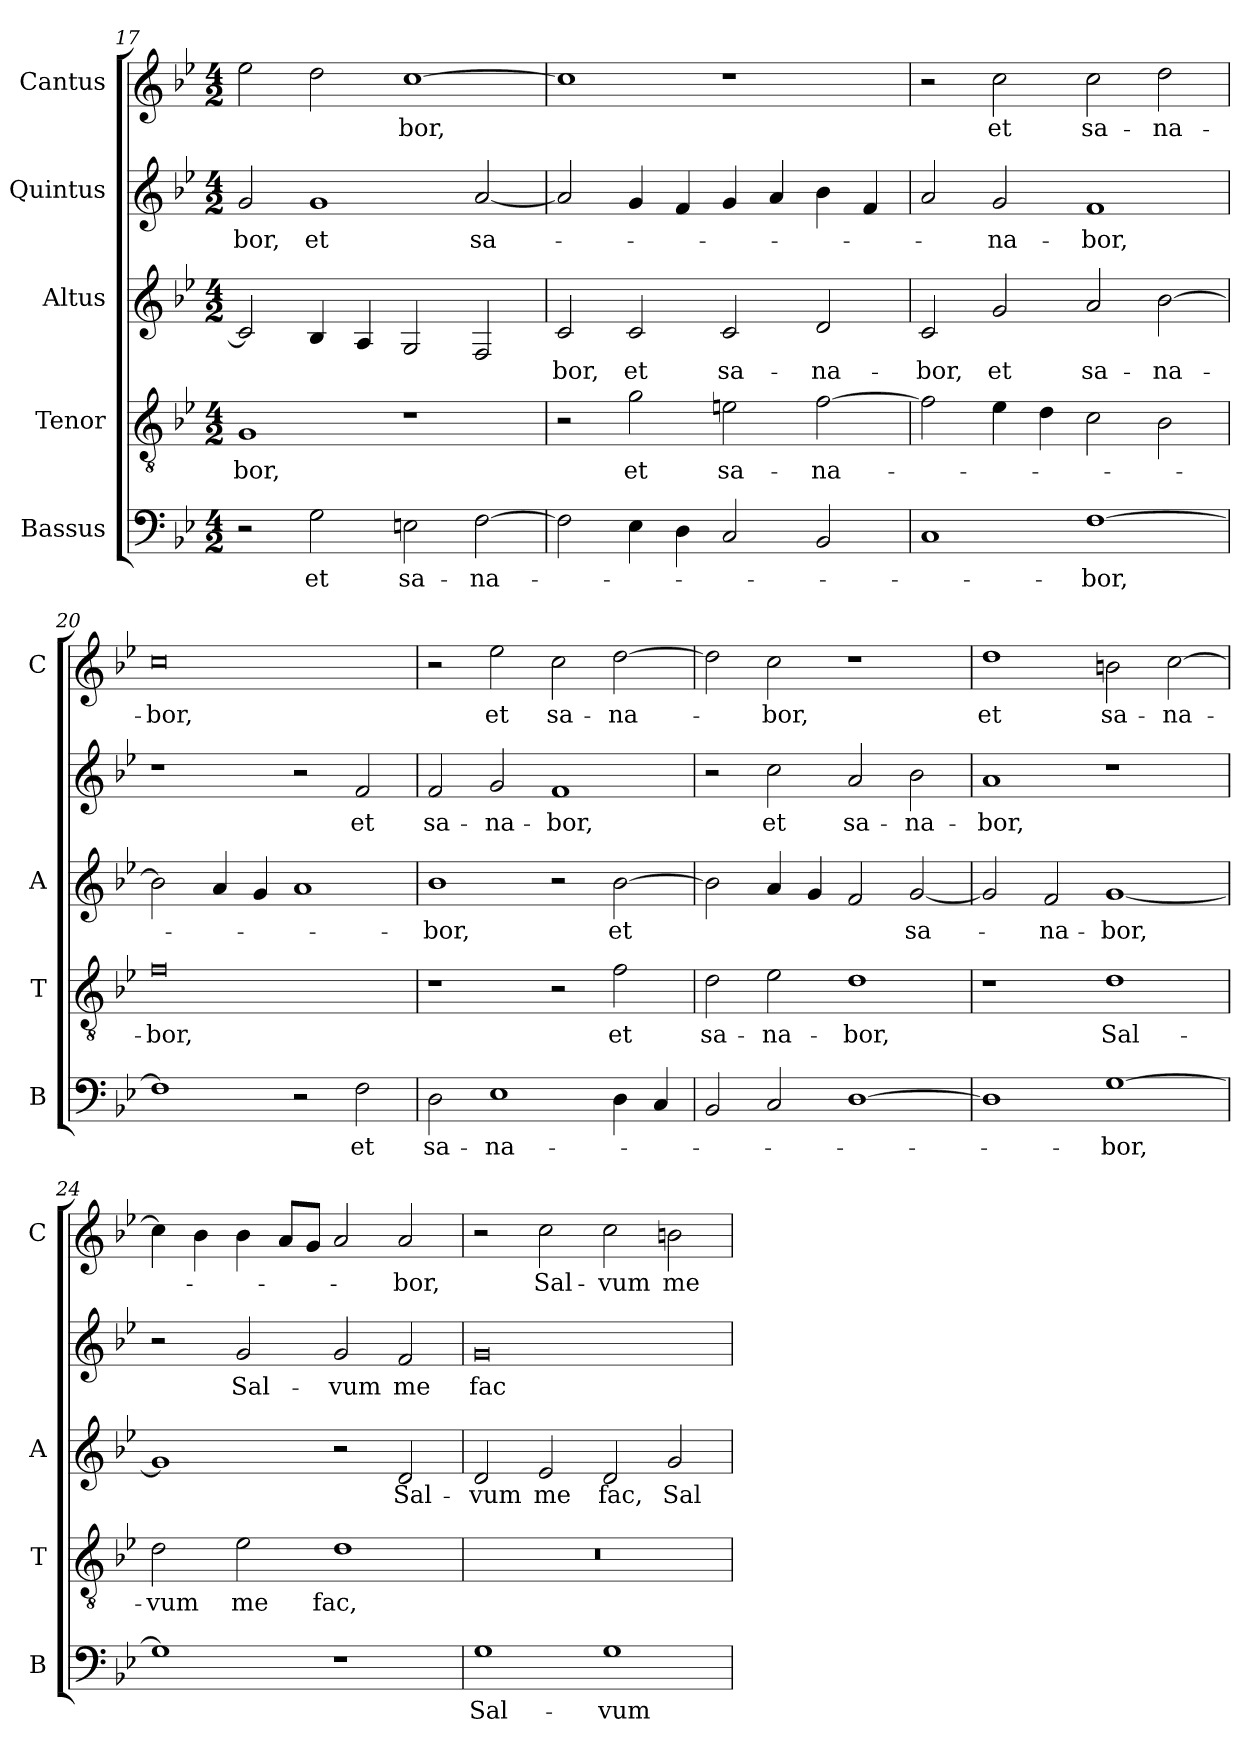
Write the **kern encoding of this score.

**kern	**text	**kern	**text	**kern	**text	**kern	**text	**kern	**text
*part5	*part5	*part4	*part4	*part3	*part3	*part2	*part2	*part1	*part1
*staff5	*staff5	*staff4	*staff4	*staff3	*staff3	*staff2	*staff2	*staff1	*staff1
*I"Bassus	*	*I"Tenor	*	*I"Altus	*	*I"Quintus	*	*I"Cantus	*
*I'B	*	*I'T	*	*I'A	*	*	*	*I'C	*
*clefF4	*	*clefGv2	*	*clefG2	*	*clefG2	*	*clefG2	*
*k[b-e-]	*	*k[b-e-]	*	*k[b-e-]	*	*k[b-e-]	*	*k[b-e-]	*
*B-:	*	*B-:	*	*B-:	*	*B-:	*	*B-:	*
*M4/2	*	*M4/2	*	*M4/2	*	*M4/2	*	*M4/2	*
=17	=17	=17	=17	=17	=17	=17	=17	=17	=17
!	!	!	!LO:LY:b	!	!	!	!LO:LY:b	!	!
2r	.	1G	-bor,	2c/]	.	2g/	-bor,	2ee-\	.
!	!LO:LY:b	!	!	!	!	!	!LO:LY:b	!	!
2G\	et	.	.	4B-/	.	1g	et	2dd\	.
.	.	.	.	4A/	.	.	.	.	.
!	!LO:LY:b	!	!	!	!	!	!	!	!LO:LY:b
2En\	sa-	1r	.	2G/	.	.	.	[1cc	-bor,
!	!LO:LY:b	!	!	!	!	!	!LO:LY:b	!	!
[2F\	-na-	.	.	2F/	.	[2a/	sa-	.	.
=18	=18	=18	=18	=18	=18	=18	=18	=18	=18
!	!	!	!	!	!LO:LY:b	!	!	!	!
2F\]	.	2r	.	2c/	-bor,	2a/]	.	1cc]	.
!	!	!	!LO:LY:b	!	!LO:LY:b	!	!	!	!
4E-\	.	2g\	et	2c/	et	4g/	.	.	.
4D\	.	.	.	.	.	4f/	.	.	.
!	!	!	!LO:LY:b	!	!LO:LY:b	!	!	!	!
2C/	.	2en\	sa-	2c/	sa-	4g/	.	1r	.
.	.	.	.	.	.	4a/	.	.	.
!	!	!	!LO:LY:b	!	!LO:LY:b	!	!	!	!
2BB-/	.	[2f\	-na-	2d/	-na-	4b-\	.	.	.
.	.	.	.	.	.	4f/	.	.	.
=19	=19	=19	=19	=19	=19	=19	=19	=19	=19
!	!	!	!	!	!LO:LY:b	!	!	!	!
1C	.	2f\]	.	2c/	-bor,	2a/	.	2r	.
!	!	!	!	!	!LO:LY:b	!	!LO:LY:b	!	!LO:LY:b
.	.	4e-\	.	2g/	et	2g/	-na-	2cc\	et
.	.	4d\	.	.	.	.	.	.	.
!	!LO:LY:b	!	!	!	!LO:LY:b	!	!LO:LY:b	!	!LO:LY:b
[1F	-bor,	2c\	.	2a/	sa-	1f	-bor,	2cc\	sa-
!	!	!	!	!	!LO:LY:b	!	!	!	!LO:LY:b
.	.	2B-\	.	[2b-\	-na-	.	.	2dd\	-na-
=20	=20	=20	=20	=20	=20	=20	=20	=20	=20
!	!	!	!LO:LY:b	!	!	!	!	!	!LO:LY:b
1F]	.	0f	-bor,	2b-\]	.	1r	.	0cc	-bor,
.	.	.	.	4a/	.	.	.	.	.
.	.	.	.	4g/	.	.	.	.	.
2r	.	.	.	1a	.	2r	.	.	.
!	!LO:LY:b	!	!	!	!	!	!LO:LY:b	!	!
2F\	et	.	.	.	.	2f/	et	.	.
!!LO:LB:g=z
=21	=21	=21	=21	=21	=21	=21	=21	=21	=21
!	!LO:LY:b	!	!	!	!LO:LY:b	!	!LO:LY:b	!	!
2D\	sa-	1r	.	1b-	-bor,	2f/	sa-	2r	.
!	!LO:LY:b	!	!	!	!	!	!LO:LY:b	!	!LO:LY:b
1E-	-na-	.	.	.	.	2g/	-na-	2ee-\	et
!	!	!	!	!	!	!	!LO:LY:b	!	!LO:LY:b
.	.	2r	.	2r	.	1f	-bor,	2cc\	sa-
!	!	!	!LO:LY:b	!	!LO:LY:b	!	!	!	!LO:LY:b
4D\	.	2f\	et	[2b-\	et	.	.	[2dd\	-na-
4C/	.	.	.	.	.	.	.	.	.
=22	=22	=22	=22	=22	=22	=22	=22	=22	=22
!	!	!	!LO:LY:b	!	!	!	!	!	!
2BB-/	.	2d\	sa-	2b-\]	.	2r	.	2dd\]	.
!	!	!	!LO:LY:b	!	!	!	!LO:LY:b	!	!LO:LY:b
2C/	.	2e-\	-na-	4a/	.	2cc\	et	2cc\	-bor,
.	.	.	.	4g/	.	.	.	.	.
!	!	!	!LO:LY:b	!	!	!	!LO:LY:b	!	!
[1D	.	1d	-bor,	2f/	.	2a/	sa-	1r	.
!	!	!	!	!	!LO:LY:b	!	!LO:LY:b	!	!
.	.	.	.	[2g/	sa-	2b-\	-na-	.	.
=23	=23	=23	=23	=23	=23	=23	=23	=23	=23
!	!	!	!	!	!	!	!LO:LY:b	!	!LO:LY:b
1D]	.	1r	.	2g/]	.	1a	-bor,	1dd	et
!	!	!	!	!	!LO:LY:b	!	!	!	!
.	.	.	.	2f/	-na-	.	.	.	.
!	!LO:LY:b	!	!LO:LY:b	!	!LO:LY:b	!	!	!	!LO:LY:b
[1G	-bor,	1d	Sal-	[1g	-bor,	1r	.	2bn\	sa-
!	!	!	!	!	!	!	!	!	!LO:LY:b
.	.	.	.	.	.	.	.	[2cc\	-na-
=24	=24	=24	=24	=24	=24	=24	=24	=24	=24
!	!	!	!LO:LY:b	!	!	!	!	!	!
1G]	.	2d\	-vum	1g]	.	2r	.	4cc\]	.
.	.	.	.	.	.	.	.	4b-\	.
!	!	!	!LO:LY:b	!	!	!	!LO:LY:b	!	!
.	.	2e-\	me	.	.	2g/	Sal-	4b-\	.
.	.	.	.	.	.	.	.	8a/L	.
.	.	.	.	.	.	.	.	8g/J	.
!	!	!	!LO:LY:b	!	!	!	!LO:LY:b	!	!
1r	.	1d	fac,	2r	.	2g/	-vum	2a/	.
!	!	!	!	!	!LO:LY:b	!	!LO:LY:b	!	!LO:LY:b
.	.	.	.	2d/	Sal-	2f/	me	2a/	-bor,
=25	=25	=25	=25	=25	=25	=25	=25	=25	=25
!	!LO:LY:b	!	!	!	!LO:LY:b	!	!LO:LY:b	!	!
1G	Sal-	0r	.	2d/	-vum	0g	fac	2r	.
!	!	!	!	!	!LO:LY:b	!	!	!	!LO:LY:b
.	.	.	.	2e-/	me	.	.	2cc\	Sal-
!	!LO:LY:b	!	!	!	!LO:LY:b	!	!	!	!LO:LY:b
1G	-vum	.	.	2d/	fac,	.	.	2cc\	-vum
!	!	!	!	!	!LO:LY:b	!	!	!	!LO:LY:b
.	.	.	.	2g/	Sal-	.	.	2bn\	me
=	=	=	=	=	=	=	=	=	=
*-	*-	*-	*-	*-	*-	*-	*-	*-	*-
